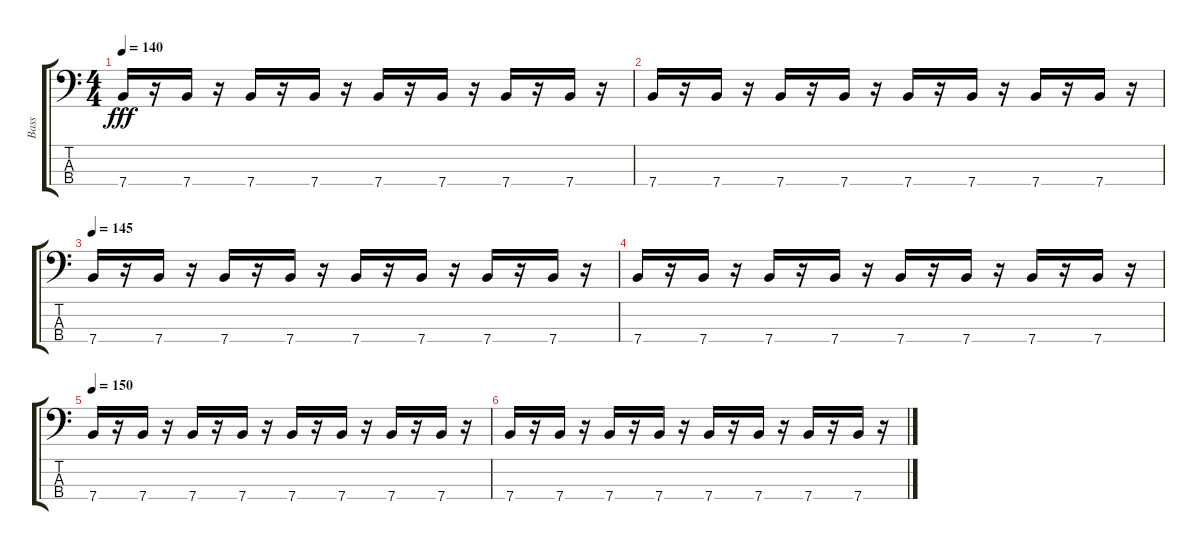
\track ("Bass" "Bass") {instrument electricbassfinger}
\staff {score tabs}
\tuning (G2 D2 A1 E1) {hide}
\ts (4 4)
\tempo 140
\clef f4
\ks c
7.4.16{dy fff} r.16 7.4.16 r.16 7.4.16 r.16 7.4.16 r.16 7.4.16 r.16 7.4.16 r.16 7.4.16 r.16 7.4.16 r.16 |
7.4.16 r.16 7.4.16 r.16 7.4.16 r.16 7.4.16 r.16 7.4.16 r.16 7.4.16 r.16 7.4.16 r.16 7.4.16 r.16 |
\tempo 145
7.4.16 r.16 7.4.16 r.16 7.4.16 r.16 7.4.16 r.16 7.4.16 r.16 7.4.16 r.16 7.4.16 r.16 7.4.16 r.16 |
7.4.16 r.16 7.4.16 r.16 7.4.16 r.16 7.4.16 r.16 7.4.16 r.16 7.4.16 r.16 7.4.16 r.16 7.4.16 r.16 |
\tempo 150
7.4.16{volume 0} r.16 7.4.16 r.16 7.4.16 r.16 7.4.16 r.16 7.4.16 r.16 7.4.16 r.16 7.4.16 r.16 7.4.16 r.16 |
7.4.16 r.16 7.4.16 r.16 7.4.16 r.16 7.4.16 r.16 7.4.16 r.16 7.4.16 r.16 7.4.16 r.16 7.4.16 r.16
